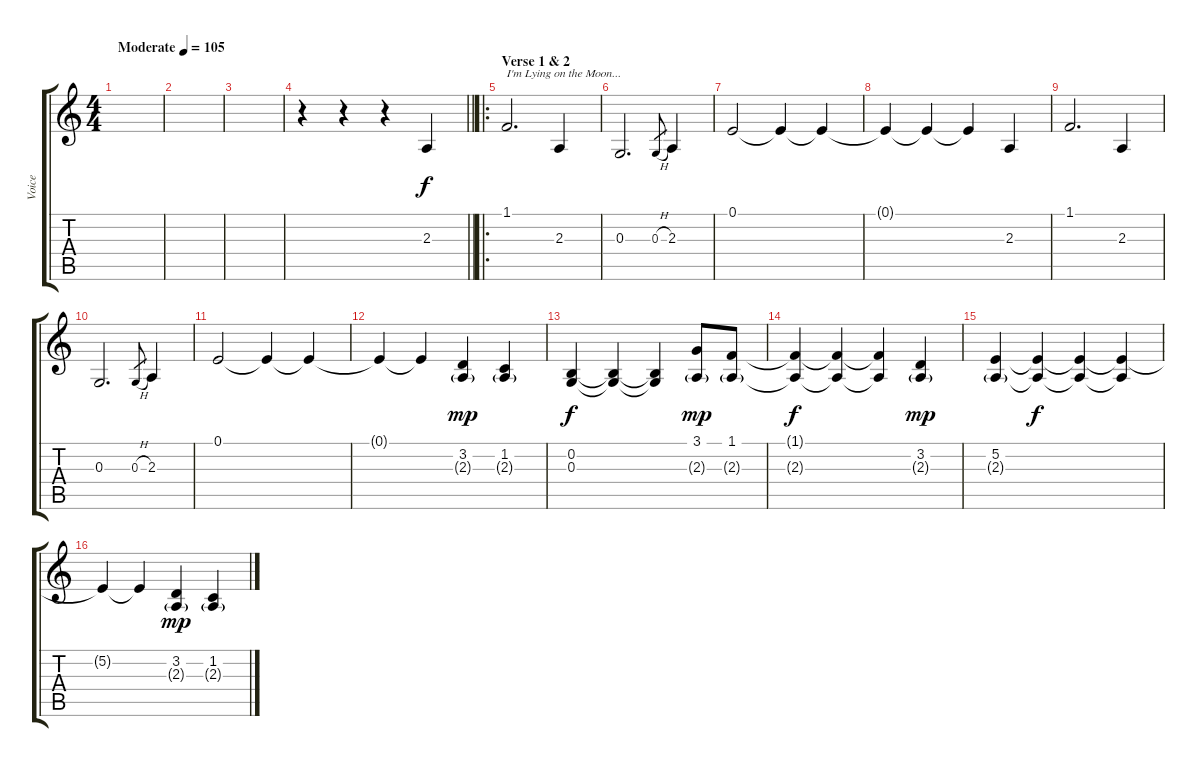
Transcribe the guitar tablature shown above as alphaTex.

\track ("Voice" "Voice") {instrument fx7echoes}
\staff {score tabs}
\tuning (E4 B3 G3 D3 A2 E2) {hide}
\ts (4 4)
\tempo (105 "Moderate")
\clef g2
\ks c
|
|
|
\barLineRight lightlight
r.4 r.4 r.4 2.3.4 |
\ro
\section ("" "Verse 1 & 2")
1.1.2{d txt "I'm Lying on the Moon..."} 2.3.4 |
0.3.2{d} 0.3{h}.8{gr} 2.3.4 |
0.1.2 0.1{t}.4 0.1{t}.4 |
0.1{t}.4 0.1{t}.4 0.1{t}.4 2.3.4 |
1.1.2{d} 2.3.4 |
0.3.2{d} 0.3{h}.8{gr} 2.3.4 |
0.1.2 0.1{t}.4 0.1{t}.4 |
0.1{t}.4 0.1{t}.4 (3.2 2.3{g}).4{dy mp} (1.2 2.3{g}).4 |
(0.2 0.3).4{dy f} (0.2{t} 0.3{t}).4 (0.2{t} 0.3{t}).4 (3.1 2.3{g}).8{dy mp} (1.1 2.3{g}).8 |
(1.1{t} 2.3{t}).4{dy f} (1.1{t} 2.3{t}).4 (1.1{t} 2.3{t}).4 (3.2 2.3{g}).4{dy mp} |
(5.2 2.3{g}).4 (5.2{t} 2.3{t}).4{dy f} (5.2{t} 2.3{t}).4 (5.2{t} 2.3{t}).4 |
5.2{t}.4 5.2{t}.4 (3.2 2.3{g}).4{dy mp} (1.2 2.3{g}).4
